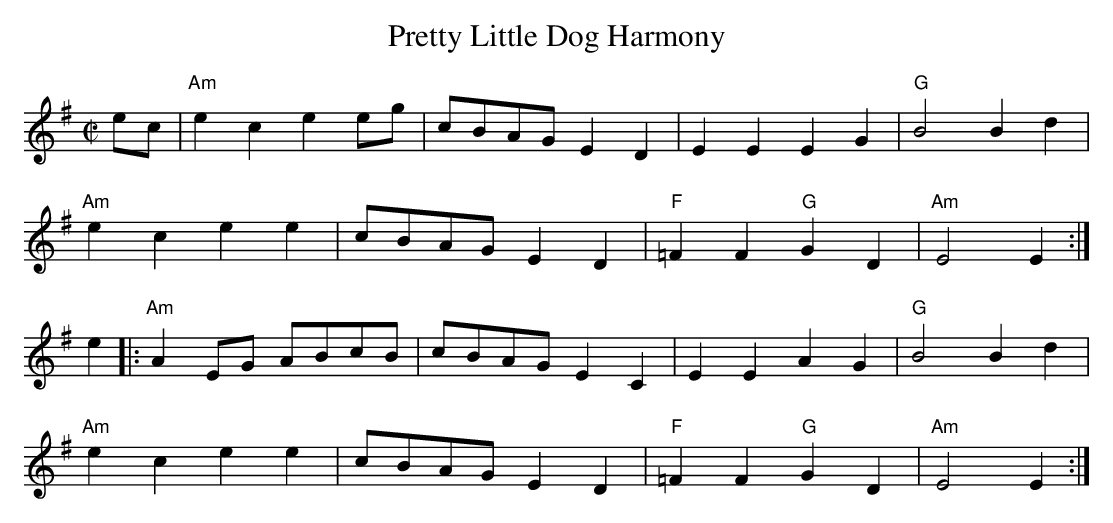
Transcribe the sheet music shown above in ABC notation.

X:1
T:Pretty Little Dog Harmony
M:C|
L:1/8
K:Ador
ec |"Am" e2 c2 e2 eg | cBAG E2 D2 | E2 E2 E2 G2 |"G" B4 B2 d2 |
"Am"e2 c2 e2 e2 | cBAG E2 D2 |"F" =F2 F2 "G"G2D2 | "Am"E4 E2  :|
e2|:"Am"A2 EG ABcB | cBAG E2 C2 | E2 E2 A2 G2 |"G" B4 B2 d2|
"Am" e2 c2 e2 e2 | cBAG E2 D2 |"F" =F2 F2 "G"G2D2 | "Am"E4 E2 :|
